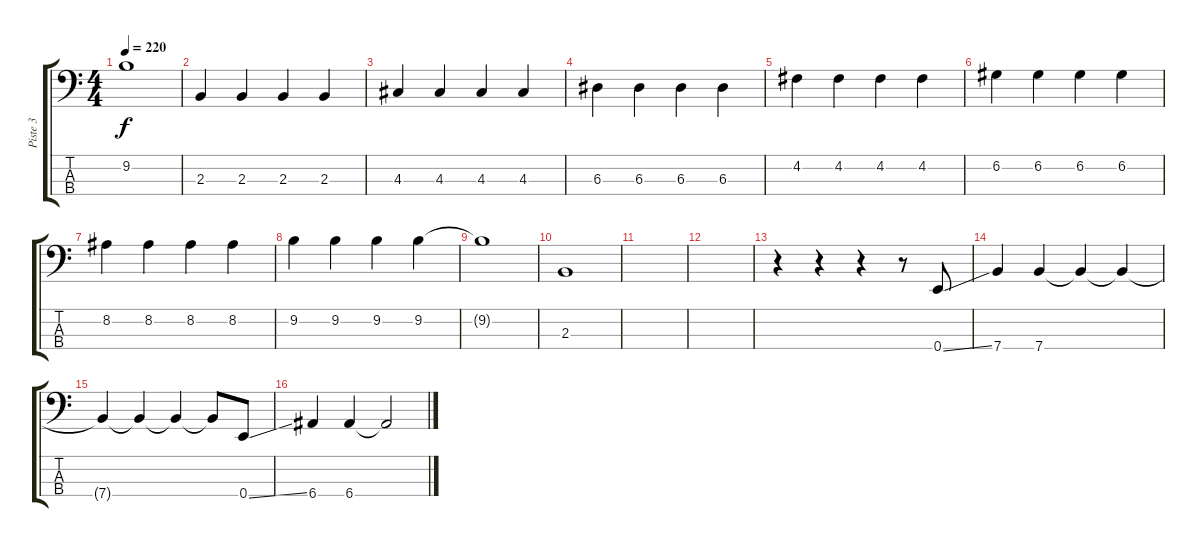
\track ("Piste 3" "Piste 3") {instrument acousticbass}
\staff {score tabs}
\tuning (G2 D2 A1 E1) {hide}
\ts (4 4)
\tempo 220
\clef f4
\ks c
9.2{t}.1{dy f} |
2.3.4 2.3.4 2.3.4 2.3.4 |
4.3.4 4.3.4 4.3.4 4.3.4 |
6.3.4 6.3.4 6.3.4 6.3.4 |
4.2.4 4.2.4 4.2.4 4.2.4 |
6.2.4 6.2.4 6.2.4 6.2.4 |
8.2.4 8.2.4 8.2.4 8.2.4 |
9.2.4 9.2.4 9.2.4 9.2.4 |
9.2{t}.1 |
2.3.1 |
|
|
r.4 r.4 r.4 r.8 0.4{ss}.8 |
7.4.4 7.4.4 7.4{t}.4 7.4{t}.4 |
7.4{t}.4 7.4{t}.4 7.4{t}.4 7.4{t}.8 0.4{ss}.8 |
6.4.4 6.4.4 6.4{t}.2
